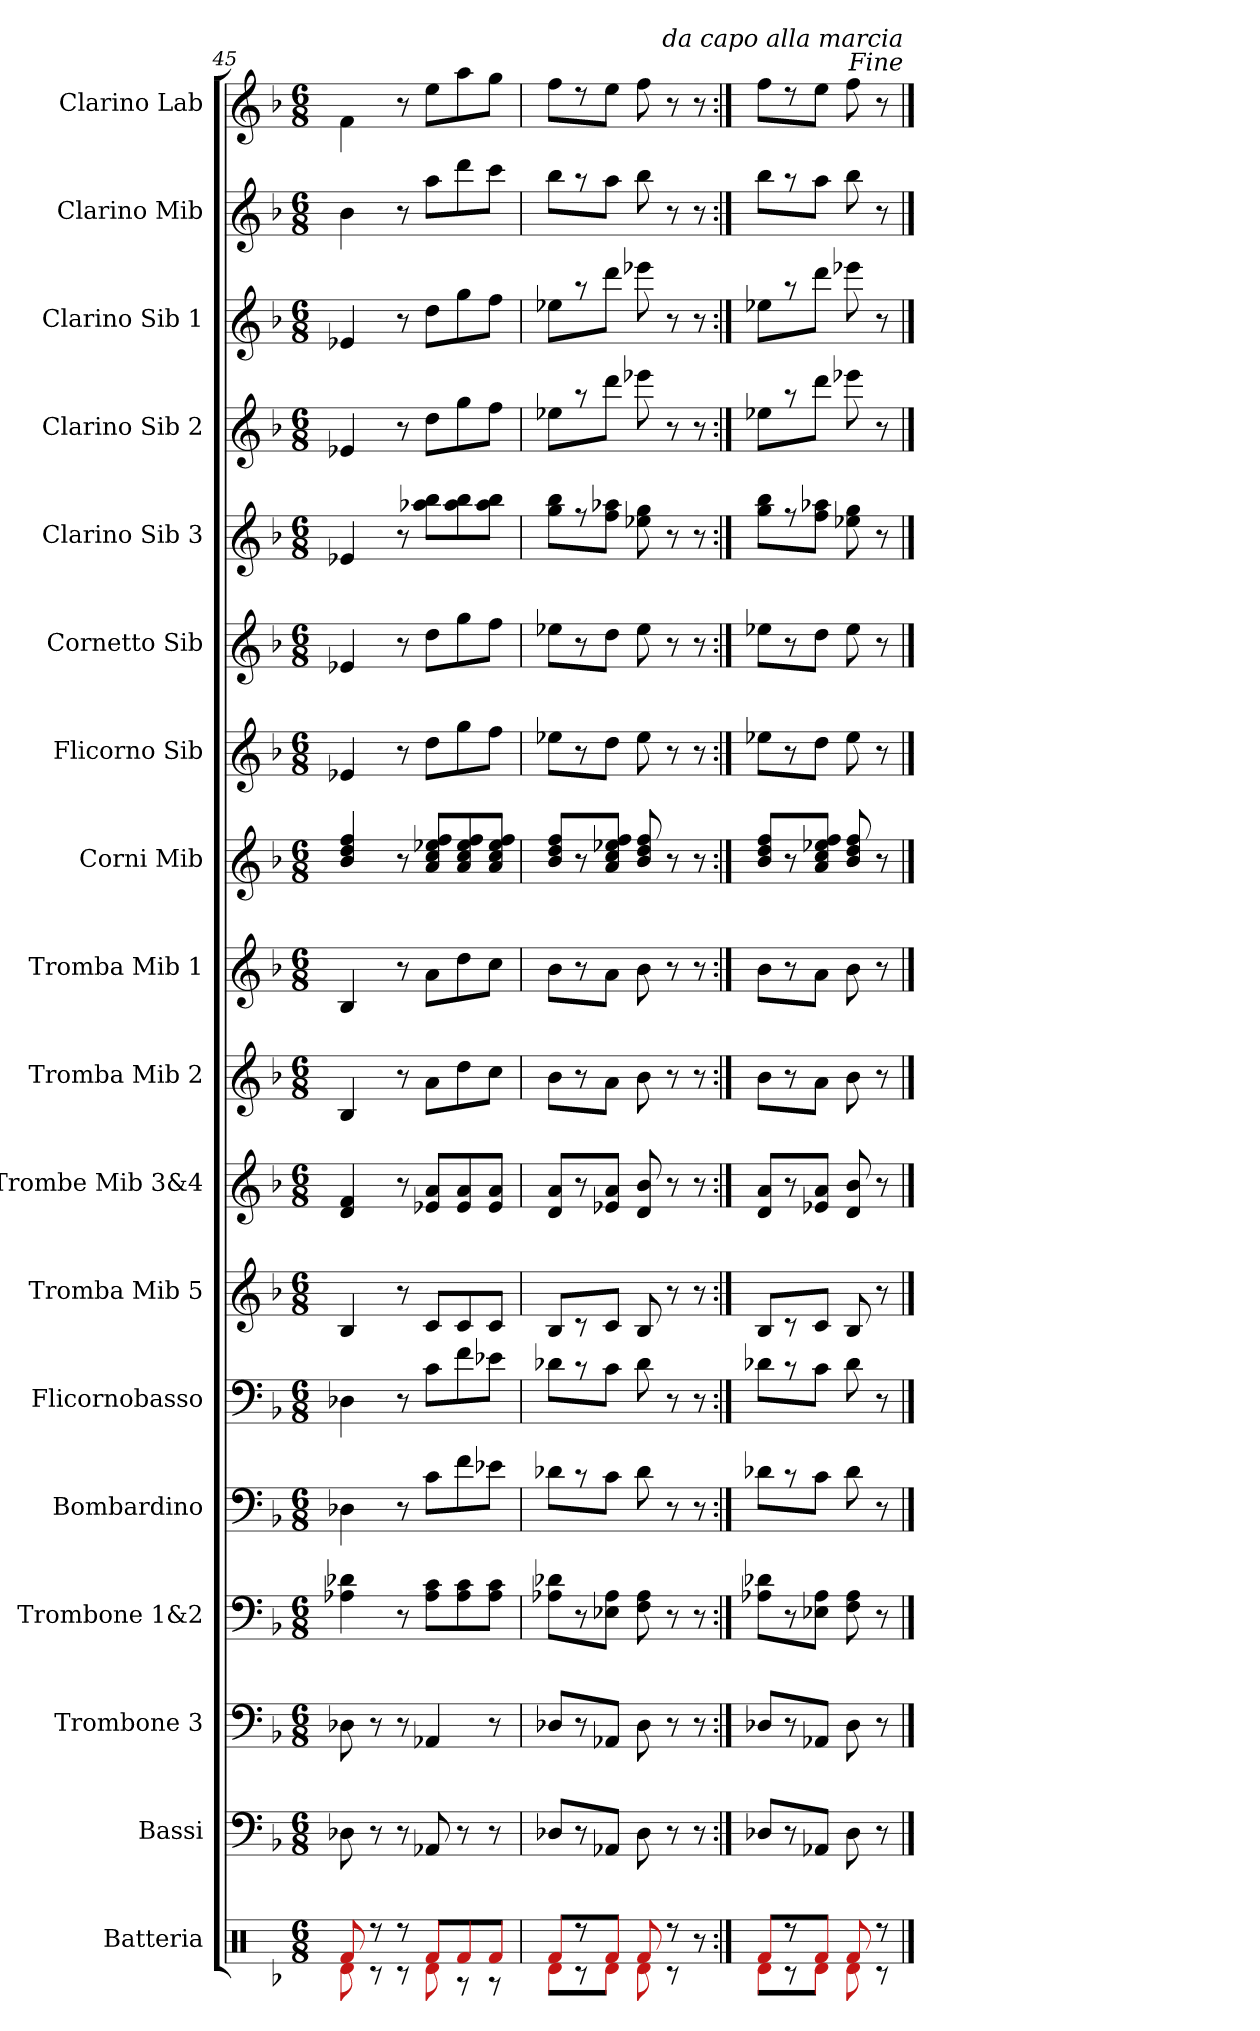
**kern	**kern	**kern	**kern	**kern	**kern	**kern	**kern	**kern	**kern	**kern	**kern	**kern	**kern	**kern	**kern	**kern	**kern
*part18	*part17	*part16	*part15	*part14	*part13	*part12	*part11	*part10	*part9	*part8	*part7	*part6	*part5	*part4	*part3	*part2	*part1
*staff18	*staff17	*staff16	*staff15	*staff14	*staff13	*staff12	*staff11	*staff10	*staff9	*staff8	*staff7	*staff6	*staff5	*staff4	*staff3	*staff2	*staff1
*I"Batteria	*I"Bassi	*I"Trombone 3	*I"Trombone 1&2	*I"Bombardino	*I"Flicornobasso	*I"Tromba Mib 5	*I"Trombe Mib 3&4	*I"Tromba Mib 2	*I"Tromba Mib 1	*I"Corni Mib	*I"Flicorno Sib	*I"Cornetto Sib	*I"Clarino Sib 3	*I"Clarino Sib 2	*I"Clarino Sib 1	*I"Clarino Mib	*I"Clarino Lab
*I'Batt.	*I'Bassi	*I'Tbn. 3	*I'Tbn. 1&2	*I'Bino.	*I'Flcb.	*I'Tr. Mib 5	*I'Tr. Mib 3&4	*I'Tr. Mib 2	*I'Tr. Mib 1	*I'Cni. Mib	*I'Flc. Sib	*I'Cnt. Sib	*I'Sib 3	*I'Sib 2	*I'Sib 1	*I'Mib	*I'Lab
*clefX	*clefF4	*clefF4	*clefF4	*clefF4	*clefF4	*clefG2	*clefG2	*clefG2	*clefG2	*clefG2	*clefG2	*clefG2	*clefG2	*clefG2	*clefG2	*clefG2	*clefG2
*	*	*	*	*	*	*ITrd-2c-3	*ITrd-2c-3	*ITrd-2c-3	*ITrd-2c-3	*ITrd5c9	*ITrd1c2	*ITrd1c2	*ITrd1c2	*ITrd1c2	*ITrd1c2	*ITrd-2c-3	*ITrd-5c-8
*k[b-]	*k[b-]	*k[b-]	*k[b-]	*k[b-]	*k[b-]	*k[b-e-a-d-]	*k[b-e-a-d-]	*k[b-e-a-d-]	*k[b-e-a-d-]	*k[b-e-a-d-]	*k[b-e-a-]	*k[b-e-a-]	*k[b-e-a-]	*k[b-e-a-]	*k[b-e-a-]	*k[b-e-a-d-]	*k[b-e-a-d-g-]
*F:	*F:	*F:	*F:	*F:	*F:	*A-:	*A-:	*A-:	*A-:	*A-:	*E-:	*E-:	*E-:	*E-:	*E-:	*A-:	*D-:
*M6/8	*M6/8	*M6/8	*M6/8	*M6/8	*M6/8	*M6/8	*M6/8	*M6/8	*M6/8	*M6/8	*M6/8	*M6/8	*M6/8	*M6/8	*M6/8	*M6/8	*M6/8
=45	=45	=45	=45	=45	=45	=45	=45	=45	=45	=45	=45	=45	=45	=45	=45	=45	=45
*^	*	*	*	*	*	*	*	*	*	*	*	*	*	*	*	*	*
8f/	8d\	8D-\	8D-\	4A-\ 4d-\	4D-\	4D-\	4d-/	4f/ 4a-/	4d-/	4d-/	4d-/ 4f/ 4a-/	4d-/	4d-/	4d-/	4d-/	4d-/	4dd-\	4dd-\
8r	8r	8r	8r	.	.	.	.	.	.	.	.	.	.	.	.	.	.	.
8r	8r	8r	8r	8r	8r	8r	8r	8r	8r	8r	8r	8r	8r	8r	8r	8r	8r	8r
8f/L	8d\	8AA-/	4AA-/	8A-\ 8c\L	8c\L	8c\L	8e-/L	8g-/ 8cc/L	8cc\L	8cc\L	8c/ 8e-/ 8g-/ 8a-/L	8cc\L	8cc\L	8gg-\ 8aa-\L	8cc\L	8cc\L	8ccc\L	8ccc\L
8f/	8r	8r	.	8A-\ 8c\	8f\	8f\	8e-/	8g-/ 8cc/	8ff\	8ff\	8c/ 8e-/ 8g-/ 8a-/	8ff\	8ff\	8gg-\ 8aa-\	8ff\	8ff\	8fff\	8fff\
8f/J	8r	8r	8r	8A-\ 8c\J	8e-\J	8e-\J	8e-/J	8g-/ 8cc/J	8ee-\J	8ee-\J	8c/ 8e-/ 8g-/ 8a-/J	8ee-\J	8ee-\J	8gg-\ 8aa-\J	8ee-\J	8ee-\J	8eee-\J	8eee-\J
=46	=46	=46	=46	=46	=46	=46	=46	=46	=46	=46	=46	=46	=46	=46	=46	=46	=46	=46
8f/L	8d\L	8D-/L	8D-/L	8A-\ 8d-\L	8d-\L	8d-\L	8d-/L	8f/ 8cc/L	8dd-\L	8dd-\L	8d-/ 8f/ 8a-/L	8dd-\L	8dd-\L	8ff\ 8aa-\L	8dd-\L	8dd-\L	8ddd-\L	8ddd-\L
8r	8r	8r	8r	8r	8r	8r	8r	8r	8r	8r	8r	8r	8r	8r	8r	8r	8r	8r
8f/J	8d\J	8AA-/J	8AA-/J	8E-\ 8A-\J	8c\J	8c\J	8e-/J	8g-/ 8cc/J	8cc\J	8cc\J	8c/ 8e-/ 8g-/ 8a-/J	8cc\J	8cc\J	8ee-\ 8gg-\J	8ccc\J	8ccc\J	8ccc\J	8ccc\J
8f/	8d\	8D-\	8D-\	8F\ 8A-\	8d-\	8d-\	8d-/	8f/ 8dd-/	8dd-\	8dd-\	8d-/ 8f/ 8a-/	8dd-\	8dd-\	8dd-\ 8ff\	8ddd-\	8ddd-\	8ddd-\	8ddd-\
8r	8r	8r	8r	8r	8r	8r	8r	8r	8r	8r	8r	8r	8r	8r	8r	8r	8r	8r
8r	8ryy	8r	8r	8r	8r	8r	8r	8r	8r	8r	8r	8r	8r	8r	8r	8r	8r	8r
=47:|!	=47:|!	=47:|!	=47:|!	=47:|!	=47:|!	=47:|!	=47:|!	=47:|!	=47:|!	=47:|!	=47:|!	=47:|!	=47:|!	=47:|!	=47:|!	=47:|!	=47:|!	=47:|!
8f/L	8d\L	8D-/L	8D-/L	8A-\ 8d-\L	8d-\L	8d-\L	8d-/L	8f/ 8cc/L	8dd-\L	8dd-\L	8d-/ 8f/ 8a-/L	8dd-\L	8dd-\L	8ff\ 8aa-\L	8dd-\L	8dd-\L	8ddd-\L	8ddd-\L
8r	8r	8r	8r	8r	8r	8r	8r	8r	8r	8r	8r	8r	8r	8r	8r	8r	8r	8r
8f/J	8d\J	8AA-/J	8AA-/J	8E-\ 8A-\J	8c\J	8c\J	8e-/J	8g-/ 8cc/J	8cc\J	8cc\J	8c/ 8e-/ 8g-/ 8a-/J	8cc\J	8cc\J	8ee-\ 8gg-\J	8ccc\J	8ccc\J	8ccc\J	8ccc\J
8f/	8d\	8D-\	8D-\	8F\ 8A-\	8d-\	8d-\	8d-/	8f/ 8dd-/	8dd-\	8dd-\	8d-/ 8f/ 8a-/	8dd-\	8dd-\	8dd-\ 8ff\	8ddd-\	8ddd-\	8ddd-\	8ddd-\
8r	8r	8r	8r	8r	8r	8r	8r	8r	8r	8r	8r	8r	8r	8r	8r	8r	8r	8r
!	!	!	!	!	!	!	!	!	!	!	!	!	!	!	!	!	!	!LO:TX:a:i:t=Fine
!	!	!	!	!	!	!	!	!	!	!	!	!	!	!	!	!	!	!LO:TX:a:i:t=da capo alla marcia
*v	*v	*	*	*	*	*	*	*	*	*	*	*	*	*	*	*	*	*
==	==	==	==	==	==	==	==	==	==	==	==	==	==	==	==	==	==
*-	*-	*-	*-	*-	*-	*-	*-	*-	*-	*-	*-	*-	*-	*-	*-	*-	*-
